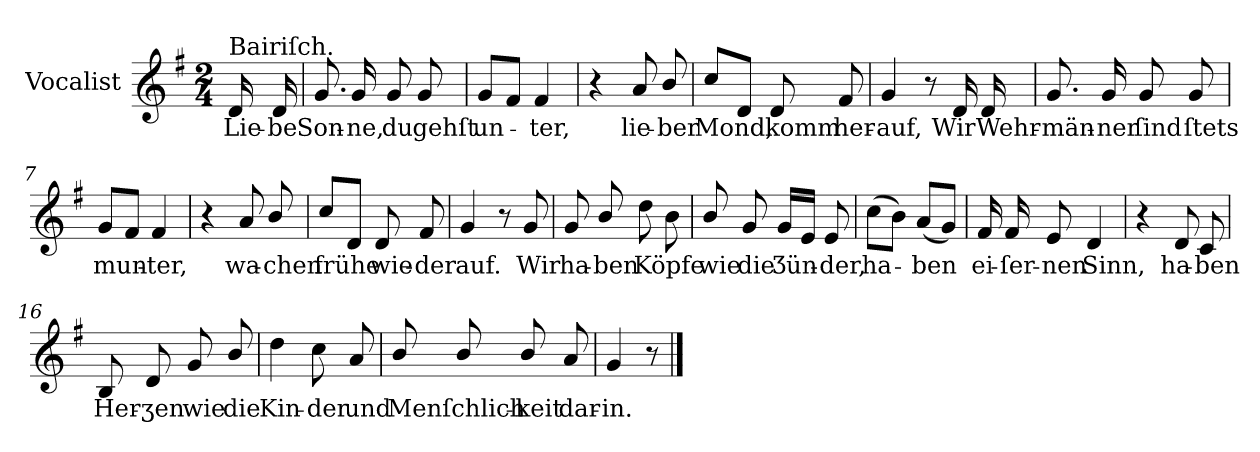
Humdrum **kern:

**kern	**text
*part1	*part1
*staff1	*staff1
*I"Vocalist	*
*k[f#]	*
*G:	*
*M2/4	*
=	=
!LO:TX:a:t=Bairiſch.	!
16d	Lie-
16d	-be
=1	=1
8.g	Son-
16g	-ne,
8g	du
8g	gehſt
=2	=2
8gL	un-
8f#J	.
4f#	-ter,
=3	=3
4r	.
8a	lie-
8b/	-ber
=4	=4
8ccL	Mond,
8dJ	.
8d	komm
8f#	her-
=5	=5
4g	-auf,
8r	.
16d	Wir
16d	Wehr-
=6	=6
8.g	-män-
16g	-ner
8g	ſind
8g	ſtets
=7	=7
8gL	mun-
8f#J	.
4f#	-ter,
=8	=8
4r	.
8a	wa-
8b/	-chen
=9	=9
8ccL	frühe
8dJ	.
8d	wie-
8f#	-der
=10	=10
4g	auf.
8r	.
8g	Wir
=11	=11
8g	ha-
8b/	-ben
8dd	Köpfe
8b	.
=12	=12
8b/	wie
8g	die
16gLL	Ʒün-
16eJJ	.
8e	-der,
=13	=13
(8ccL	ha-
8bJ)	.
(8aL	-ben
8gJ)	.
=14	=14
16f#	ei-
16f#	-ſer-
8e	-nen
4d	Sinn,
=15	=15
4r	.
8d	ha-
8c	-ben
=16	=16
8B	Her-
8d	-ʒen
8g	wie
8b/	die
=17	=17
4dd	Kin-
8cc	-der
8a	und
=18	=18
8b/	Menſchlich-
8b/	.
8b/	-keit
8a	dar-
=19	=19
4g	-in.
8r	.
==	==
*-	*-
